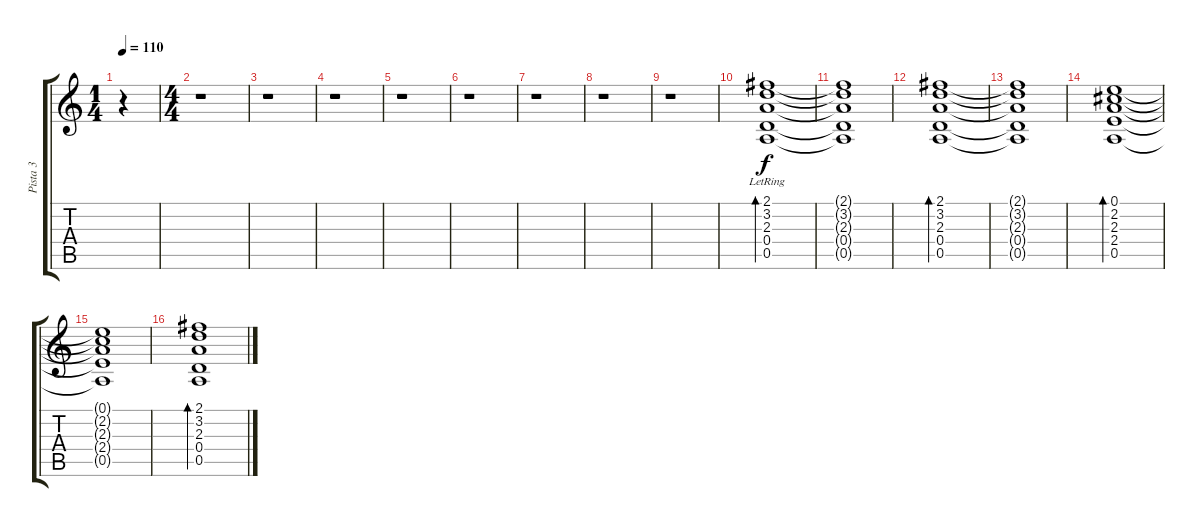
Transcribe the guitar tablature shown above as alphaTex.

\track ("Pista 3" "Pista 3") {instrument acousticguitarsteel}
\staff {score tabs}
\tuning (E4 B3 G3 D3 A2 E2) {hide}
\ts (1 4)
\tempo 110
\clef g2
\ks c
r.4{dy f instrument acousticguitarsteel} |
\ts (4 4)
r.1 |
r.1 |
r.1 |
r.1 |
r.1 |
r.1 |
r.1 |
r.1 |
(2.1{lr} 3.2{lr} 2.3{lr} 0.4{lr} 0.5{lr}).1{bd 480} |
(2.1{t} 3.2{t} 2.3{t} 0.4{t} 0.5{t}).1 |
(2.1 3.2 2.3 0.4 0.5).1{bd 480} |
(2.1{t} 3.2{t} 2.3{t} 0.4{t} 0.5{t}).1 |
(0.1 2.2 2.3 2.4 0.5).1{bd 480} |
(0.1{t} 2.2{t} 2.3{t} 2.4{t} 0.5{t}).1 |
(2.1 3.2 2.3 0.4 0.5).1{bd 480}
